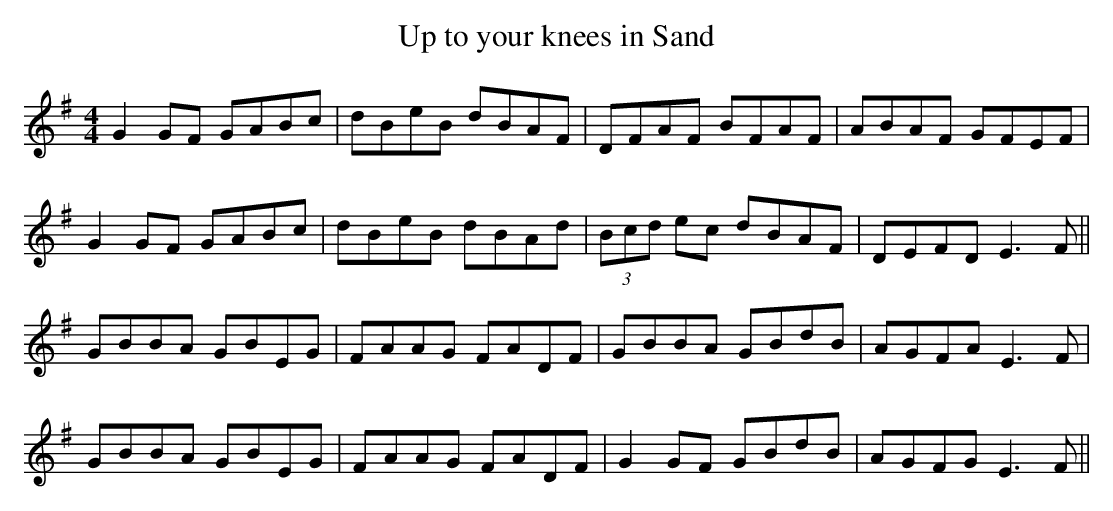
X:1
T:Up to your knees in Sand
M:4/4
L:1/8
K:G
G2 GF GABc|dBeB dBAF|DFAF BFAF|ABAF GFEF|
G2 GF GABc|dBeB dBAd|(3Bcd ec dBAF|DEFD E3 F||
GBBA GBEG|FAAG FADF|GBBA GBdB|AGFA E3 F|
GBBA GBEG|FAAG FADF|G2 GF GBdB|AGFG E3 F||
